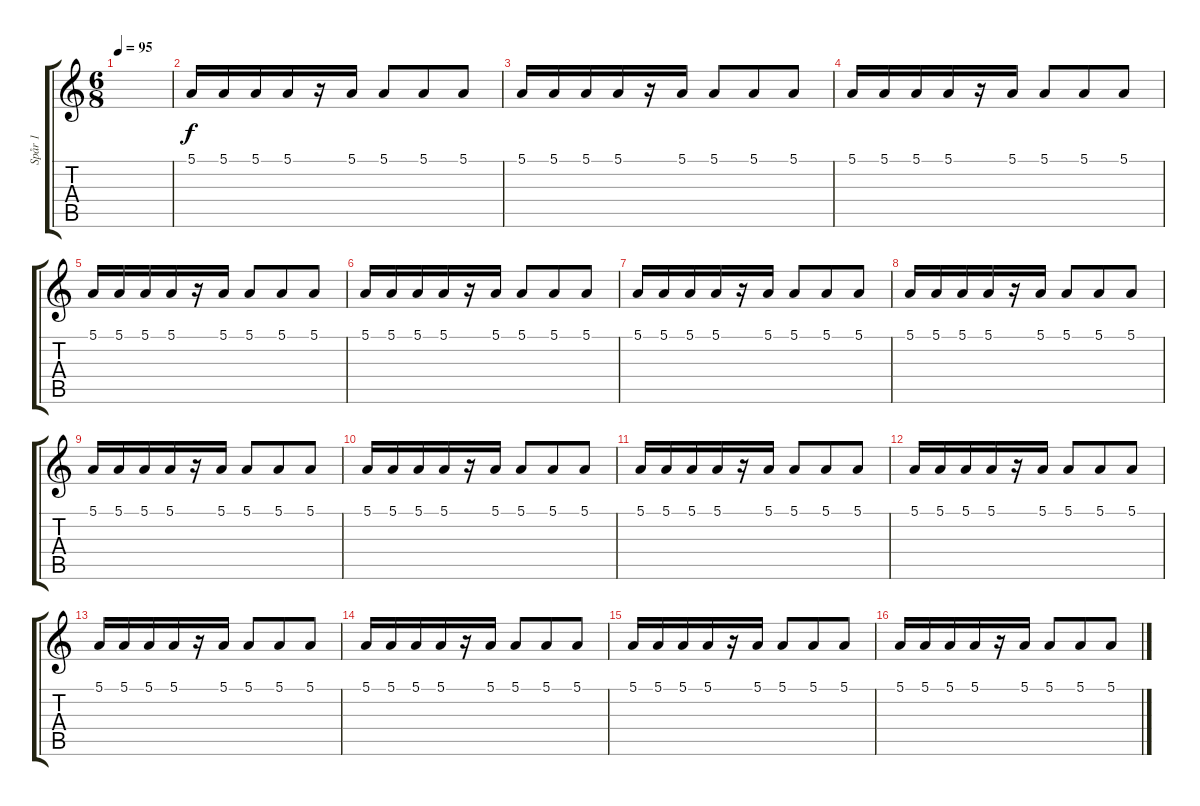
\track ("Spår 1" "Spår 1") {instrument bassoon}
\staff {score tabs}
\tuning (E4 B3 G3 D3 A2 E2) {hide}
\ts (6 8)
\tempo 95
\clef g2
\ks c
|
5.1.16 5.1.16 5.1.16 5.1.16 r.16 5.1.16 5.1.8 5.1.8 5.1.8 |
5.1.16 5.1.16 5.1.16 5.1.16 r.16 5.1.16 5.1.8 5.1.8 5.1.8 |
5.1.16 5.1.16 5.1.16 5.1.16 r.16 5.1.16 5.1.8 5.1.8 5.1.8 |
5.1.16 5.1.16 5.1.16 5.1.16 r.16 5.1.16 5.1.8 5.1.8 5.1.8 |
5.1.16 5.1.16 5.1.16 5.1.16 r.16 5.1.16 5.1.8 5.1.8 5.1.8 |
5.1.16 5.1.16 5.1.16 5.1.16 r.16 5.1.16 5.1.8 5.1.8 5.1.8 |
5.1.16 5.1.16 5.1.16 5.1.16 r.16 5.1.16 5.1.8 5.1.8 5.1.8 |
5.1.16 5.1.16 5.1.16 5.1.16 r.16 5.1.16 5.1.8 5.1.8 5.1.8 |
5.1.16 5.1.16 5.1.16 5.1.16 r.16 5.1.16 5.1.8 5.1.8 5.1.8 |
5.1.16 5.1.16 5.1.16 5.1.16 r.16 5.1.16 5.1.8 5.1.8 5.1.8 |
5.1.16 5.1.16 5.1.16 5.1.16 r.16 5.1.16 5.1.8 5.1.8 5.1.8 |
5.1.16 5.1.16 5.1.16 5.1.16 r.16 5.1.16 5.1.8 5.1.8 5.1.8 |
5.1.16 5.1.16 5.1.16 5.1.16 r.16 5.1.16 5.1.8 5.1.8 5.1.8 |
5.1.16 5.1.16 5.1.16 5.1.16 r.16 5.1.16 5.1.8 5.1.8 5.1.8 |
5.1.16 5.1.16 5.1.16 5.1.16 r.16 5.1.16 5.1.8 5.1.8 5.1.8
